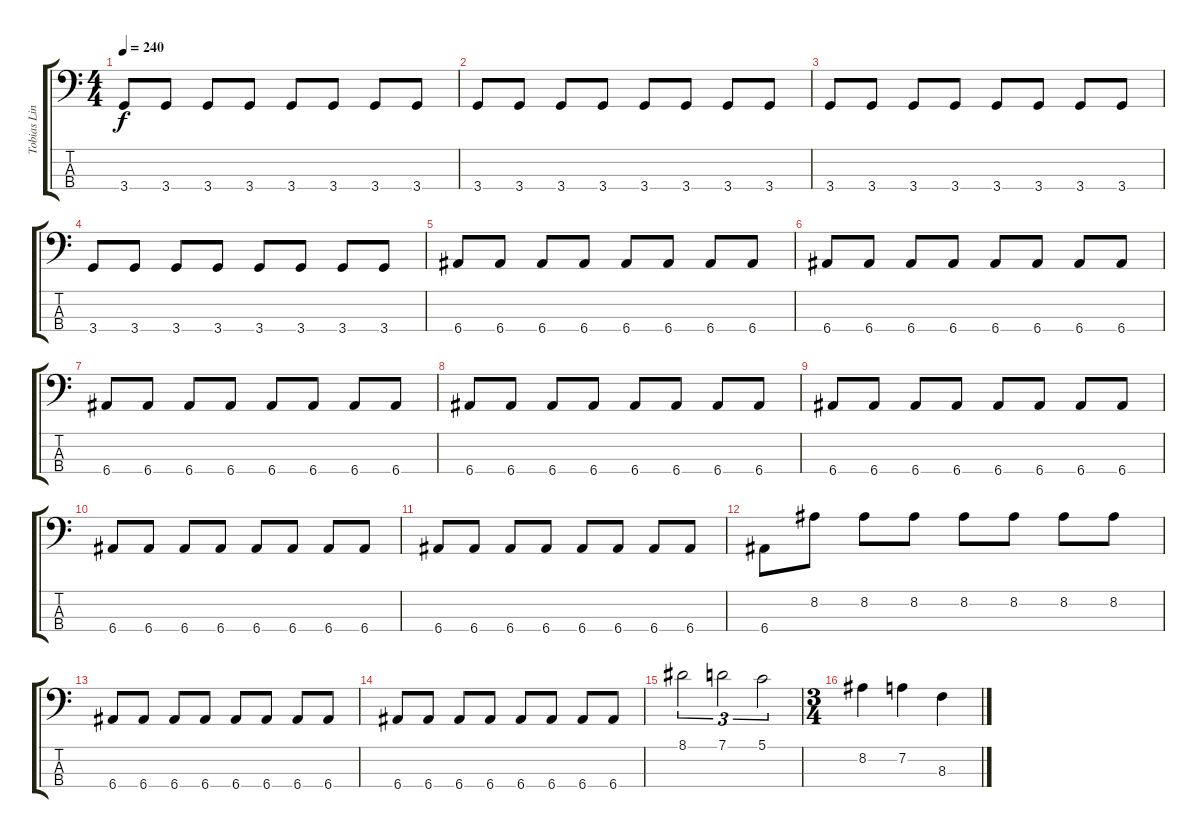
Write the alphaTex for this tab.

\track ("Tobias Lindqvist" "Tobias Lin") {instrument electricbassfinger}
\staff {score tabs}
\tuning (G2 D2 A1 E1) {hide}
\ts (4 4)
\tempo 240
\clef f4
\ks c
3.4.8{dy f} 3.4.8 3.4.8 3.4.8 3.4.8 3.4.8 3.4.8 3.4.8 |
3.4.8 3.4.8 3.4.8 3.4.8 3.4.8 3.4.8 3.4.8 3.4.8 |
3.4.8 3.4.8 3.4.8 3.4.8 3.4.8 3.4.8 3.4.8 3.4.8 |
3.4.8 3.4.8 3.4.8 3.4.8 3.4.8 3.4.8 3.4.8 3.4.8 |
6.4.8 6.4.8 6.4.8 6.4.8 6.4.8 6.4.8 6.4.8 6.4.8 |
6.4.8 6.4.8 6.4.8 6.4.8 6.4.8 6.4.8 6.4.8 6.4.8 |
6.4.8 6.4.8 6.4.8 6.4.8 6.4.8 6.4.8 6.4.8 6.4.8 |
6.4.8 6.4.8 6.4.8 6.4.8 6.4.8 6.4.8 6.4.8 6.4.8 |
6.4.8 6.4.8 6.4.8 6.4.8 6.4.8 6.4.8 6.4.8 6.4.8 |
6.4.8 6.4.8 6.4.8 6.4.8 6.4.8 6.4.8 6.4.8 6.4.8 |
6.4.8 6.4.8 6.4.8 6.4.8 6.4.8 6.4.8 6.4.8 6.4.8 |
6.4.8 8.2.8 8.2.8 8.2.8 8.2.8 8.2.8 8.2.8 8.2.8 |
6.4.8 6.4.8 6.4.8 6.4.8 6.4.8 6.4.8 6.4.8 6.4.8 |
6.4.8 6.4.8 6.4.8 6.4.8 6.4.8 6.4.8 6.4.8 6.4.8 |
8.1.2{tu (3 2)} 7.1.2{tu (3 2)} 5.1.2{tu (3 2)} |
\ts (3 4)
8.2.4 7.2.4 8.3.4
